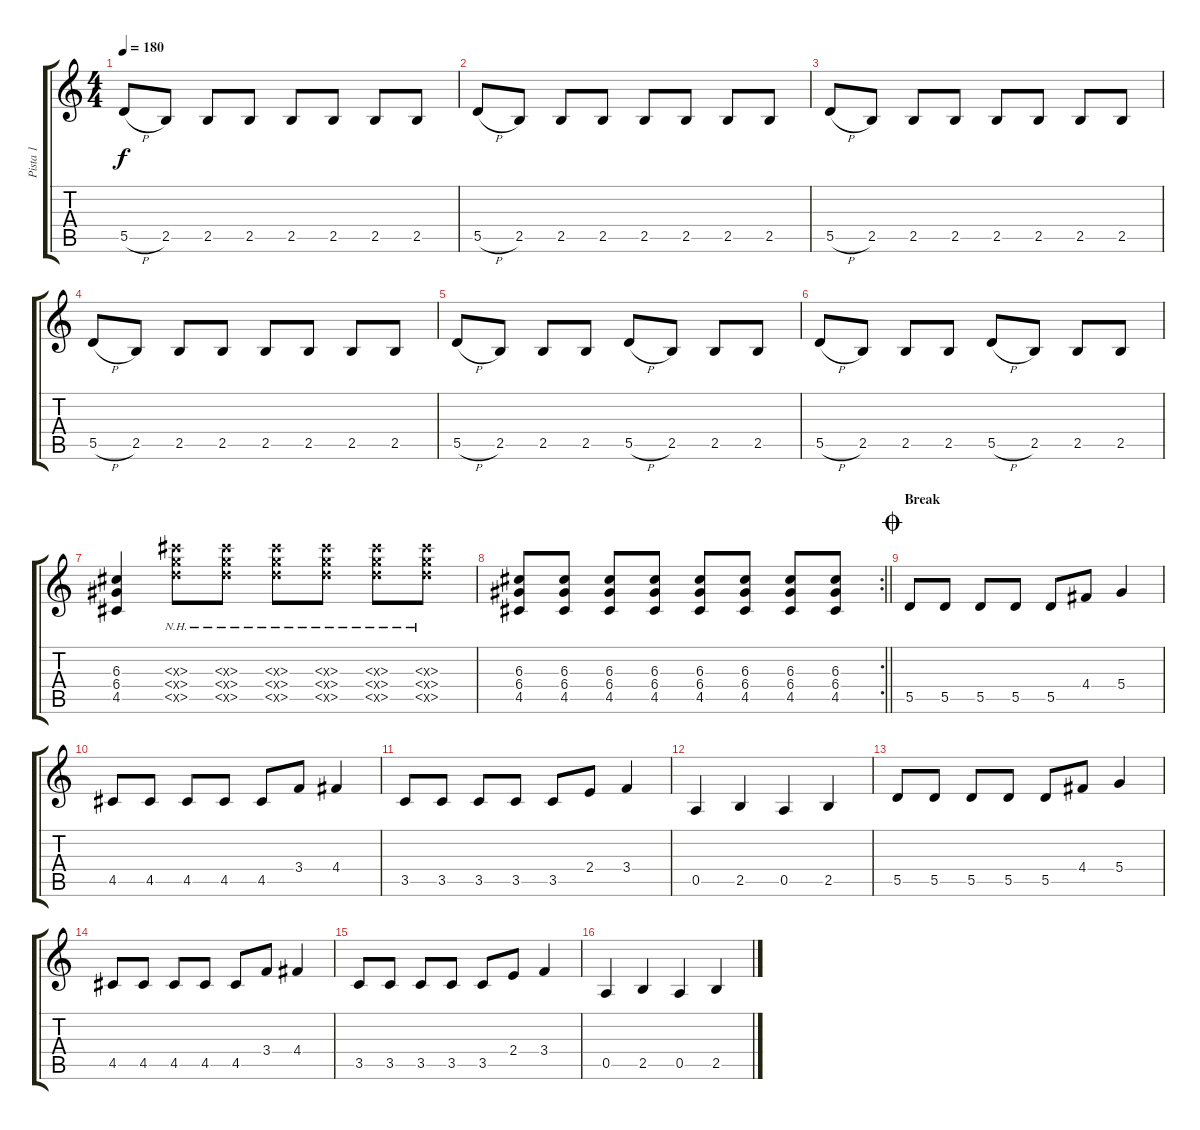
\track ("Pista 1" "Pista 1") {instrument distortionguitar}
\staff {score tabs}
\tuning (E4 B3 G3 D3 A2 E2) {hide}
\ts (4 4)
\tempo 180
\clef g2
\ks c
5.5{h}.8{dy f} 2.5.8 2.5.8 2.5.8 2.5.8 2.5.8 2.5.8 2.5.8 |
5.5{h}.8 2.5.8 2.5.8 2.5.8 2.5.8 2.5.8 2.5.8 2.5.8 |
5.5{h}.8 2.5.8 2.5.8 2.5.8 2.5.8 2.5.8 2.5.8 2.5.8 |
5.5{h}.8 2.5.8 2.5.8 2.5.8 2.5.8 2.5.8 2.5.8 2.5.8 |
5.5{h}.8 2.5.8 2.5.8 2.5.8 5.5{h}.8 2.5.8 2.5.8 2.5.8 |
5.5{h}.8 2.5.8 2.5.8 2.5.8 5.5{h}.8 2.5.8 2.5.8 2.5.8 |
(6.3 6.4 4.5).4 (6.3{nh x} 6.4{nh x} 4.5{nh x}).8 (6.3{nh x} 6.4{nh x} 4.5{nh x}).8 (6.3{nh x} 6.4{nh x} 4.5{nh x}).8 (6.3{nh x} 6.4{nh x} 4.5{nh x}).8 (6.3{nh x} 6.4{nh x} 4.5{nh x}).8 (6.3{nh x} 6.4{nh x} 4.5{nh x}).8 |
\rc 2
\barLineRight lightlight
(6.3 6.4 4.5).8 (6.3 6.4 4.5).8 (6.3 6.4 4.5).8 (6.3 6.4 4.5).8 (6.3 6.4 4.5).8 (6.3 6.4 4.5).8 (6.3 6.4 4.5).8 (6.3 6.4 4.5).8 |
\section ("" "Break")
\jump coda
5.5.8 5.5.8 5.5.8 5.5.8 5.5.8 4.4.8 5.4.4 |
4.5.8 4.5.8 4.5.8 4.5.8 4.5.8 3.4.8 4.4.4 |
3.5.8 3.5.8 3.5.8 3.5.8 3.5.8 2.4.8 3.4.4 |
0.5.4 2.5.4 0.5.4 2.5.4 |
5.5.8 5.5.8 5.5.8 5.5.8 5.5.8 4.4.8 5.4.4 |
4.5.8 4.5.8 4.5.8 4.5.8 4.5.8 3.4.8 4.4.4 |
3.5.8 3.5.8 3.5.8 3.5.8 3.5.8 2.4.8 3.4.4 |
0.5.4 2.5.4 0.5.4 2.5.4
